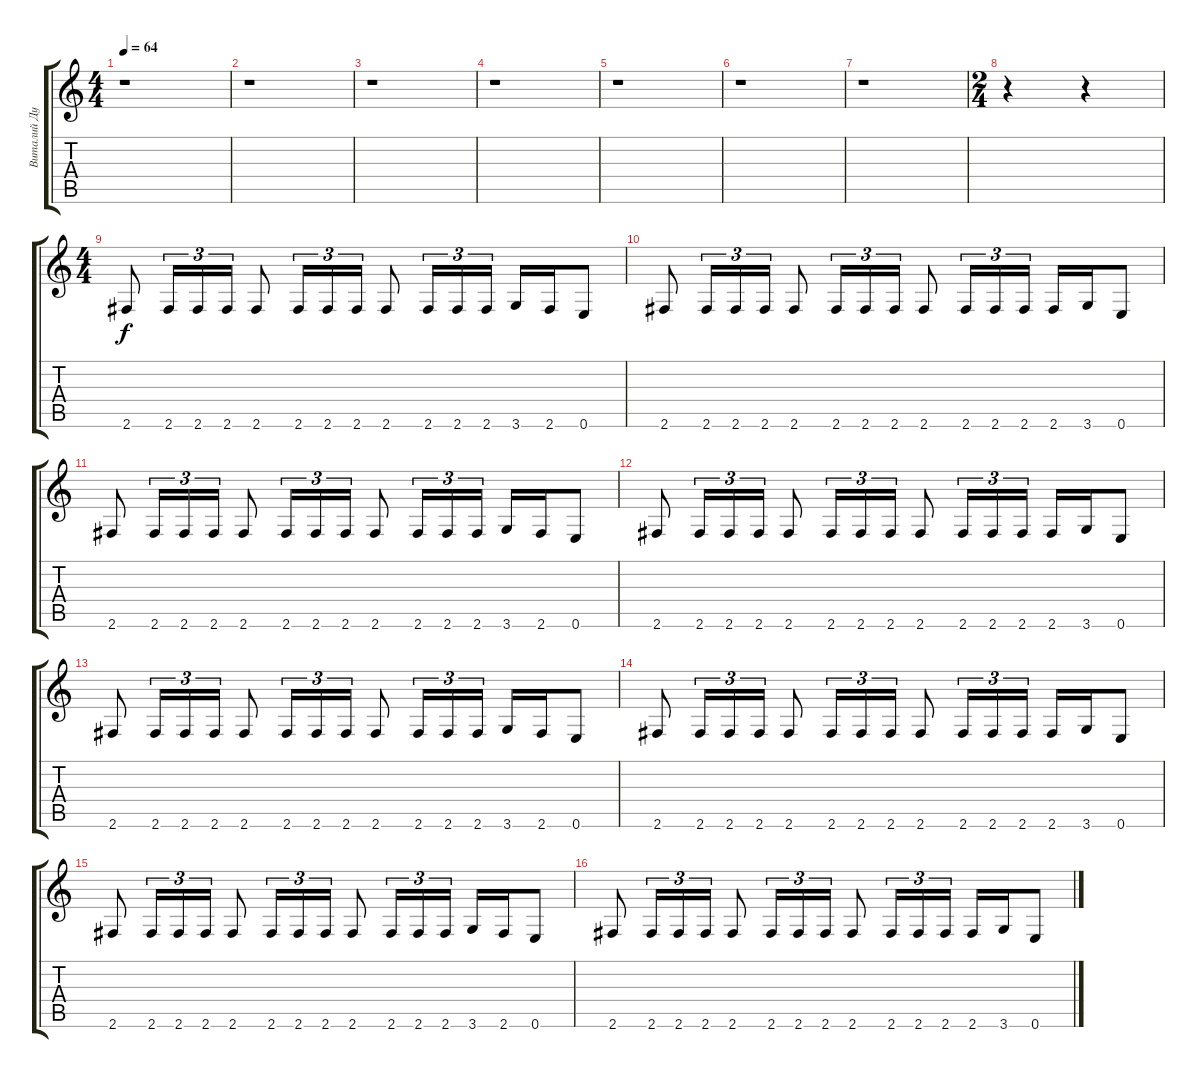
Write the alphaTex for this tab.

\track ("Виталий Дубинин" "Виталий Ду") {instrument electricbassfinger}
\staff {score tabs}
\tuning (E4 B3 G3 D3 A2 E2) {hide}
\ts (4 4)
\tempo 64
\clef g2
\ks c
r.1{dy f instrument electricbassfinger} |
r.1 |
r.1 |
r.1 |
r.1 |
r.1 |
r.1 |
\ts (2 4)
r.4{volume 9 balance 8 instrument electricbassfinger} r.4 |
\ts (4 4)
2.6.8{volume 8 balance 0 instrument overdrivenguitar} 2.6.16{tu (3 2)} 2.6.16{tu (3 2)} 2.6.16{tu (3 2)} 2.6.8 2.6.16{tu (3 2)} 2.6.16{tu (3 2)} 2.6.16{tu (3 2)} 2.6.8 2.6.16{tu (3 2)} 2.6.16{tu (3 2)} 2.6.16{tu (3 2)} 3.6.16 2.6.16 0.6.8 |
2.6.8 2.6.16{tu (3 2)} 2.6.16{tu (3 2)} 2.6.16{tu (3 2)} 2.6.8 2.6.16{tu (3 2)} 2.6.16{tu (3 2)} 2.6.16{tu (3 2)} 2.6.8 2.6.16{tu (3 2)} 2.6.16{tu (3 2)} 2.6.16{tu (3 2)} 2.6.16 3.6.16 0.6.8 |
2.6.8{volume 8 balance 0 instrument overdrivenguitar} 2.6.16{tu (3 2)} 2.6.16{tu (3 2)} 2.6.16{tu (3 2)} 2.6.8 2.6.16{tu (3 2)} 2.6.16{tu (3 2)} 2.6.16{tu (3 2)} 2.6.8 2.6.16{tu (3 2)} 2.6.16{tu (3 2)} 2.6.16{tu (3 2)} 3.6.16 2.6.16 0.6.8 |
2.6.8 2.6.16{tu (3 2)} 2.6.16{tu (3 2)} 2.6.16{tu (3 2)} 2.6.8 2.6.16{tu (3 2)} 2.6.16{tu (3 2)} 2.6.16{tu (3 2)} 2.6.8 2.6.16{tu (3 2)} 2.6.16{tu (3 2)} 2.6.16{tu (3 2)} 2.6.16 3.6.16 0.6.8 |
2.6.8{volume 8 balance 0 instrument overdrivenguitar} 2.6.16{tu (3 2)} 2.6.16{tu (3 2)} 2.6.16{tu (3 2)} 2.6.8 2.6.16{tu (3 2)} 2.6.16{tu (3 2)} 2.6.16{tu (3 2)} 2.6.8 2.6.16{tu (3 2)} 2.6.16{tu (3 2)} 2.6.16{tu (3 2)} 3.6.16 2.6.16 0.6.8 |
2.6.8 2.6.16{tu (3 2)} 2.6.16{tu (3 2)} 2.6.16{tu (3 2)} 2.6.8 2.6.16{tu (3 2)} 2.6.16{tu (3 2)} 2.6.16{tu (3 2)} 2.6.8 2.6.16{tu (3 2)} 2.6.16{tu (3 2)} 2.6.16{tu (3 2)} 2.6.16 3.6.16 0.6.8 |
2.6.8{volume 8 balance 0 instrument overdrivenguitar} 2.6.16{tu (3 2)} 2.6.16{tu (3 2)} 2.6.16{tu (3 2)} 2.6.8 2.6.16{tu (3 2)} 2.6.16{tu (3 2)} 2.6.16{tu (3 2)} 2.6.8 2.6.16{tu (3 2)} 2.6.16{tu (3 2)} 2.6.16{tu (3 2)} 3.6.16 2.6.16 0.6.8 |
2.6.8 2.6.16{tu (3 2)} 2.6.16{tu (3 2)} 2.6.16{tu (3 2)} 2.6.8 2.6.16{tu (3 2)} 2.6.16{tu (3 2)} 2.6.16{tu (3 2)} 2.6.8 2.6.16{tu (3 2)} 2.6.16{tu (3 2)} 2.6.16{tu (3 2)} 2.6.16 3.6.16 0.6.8
